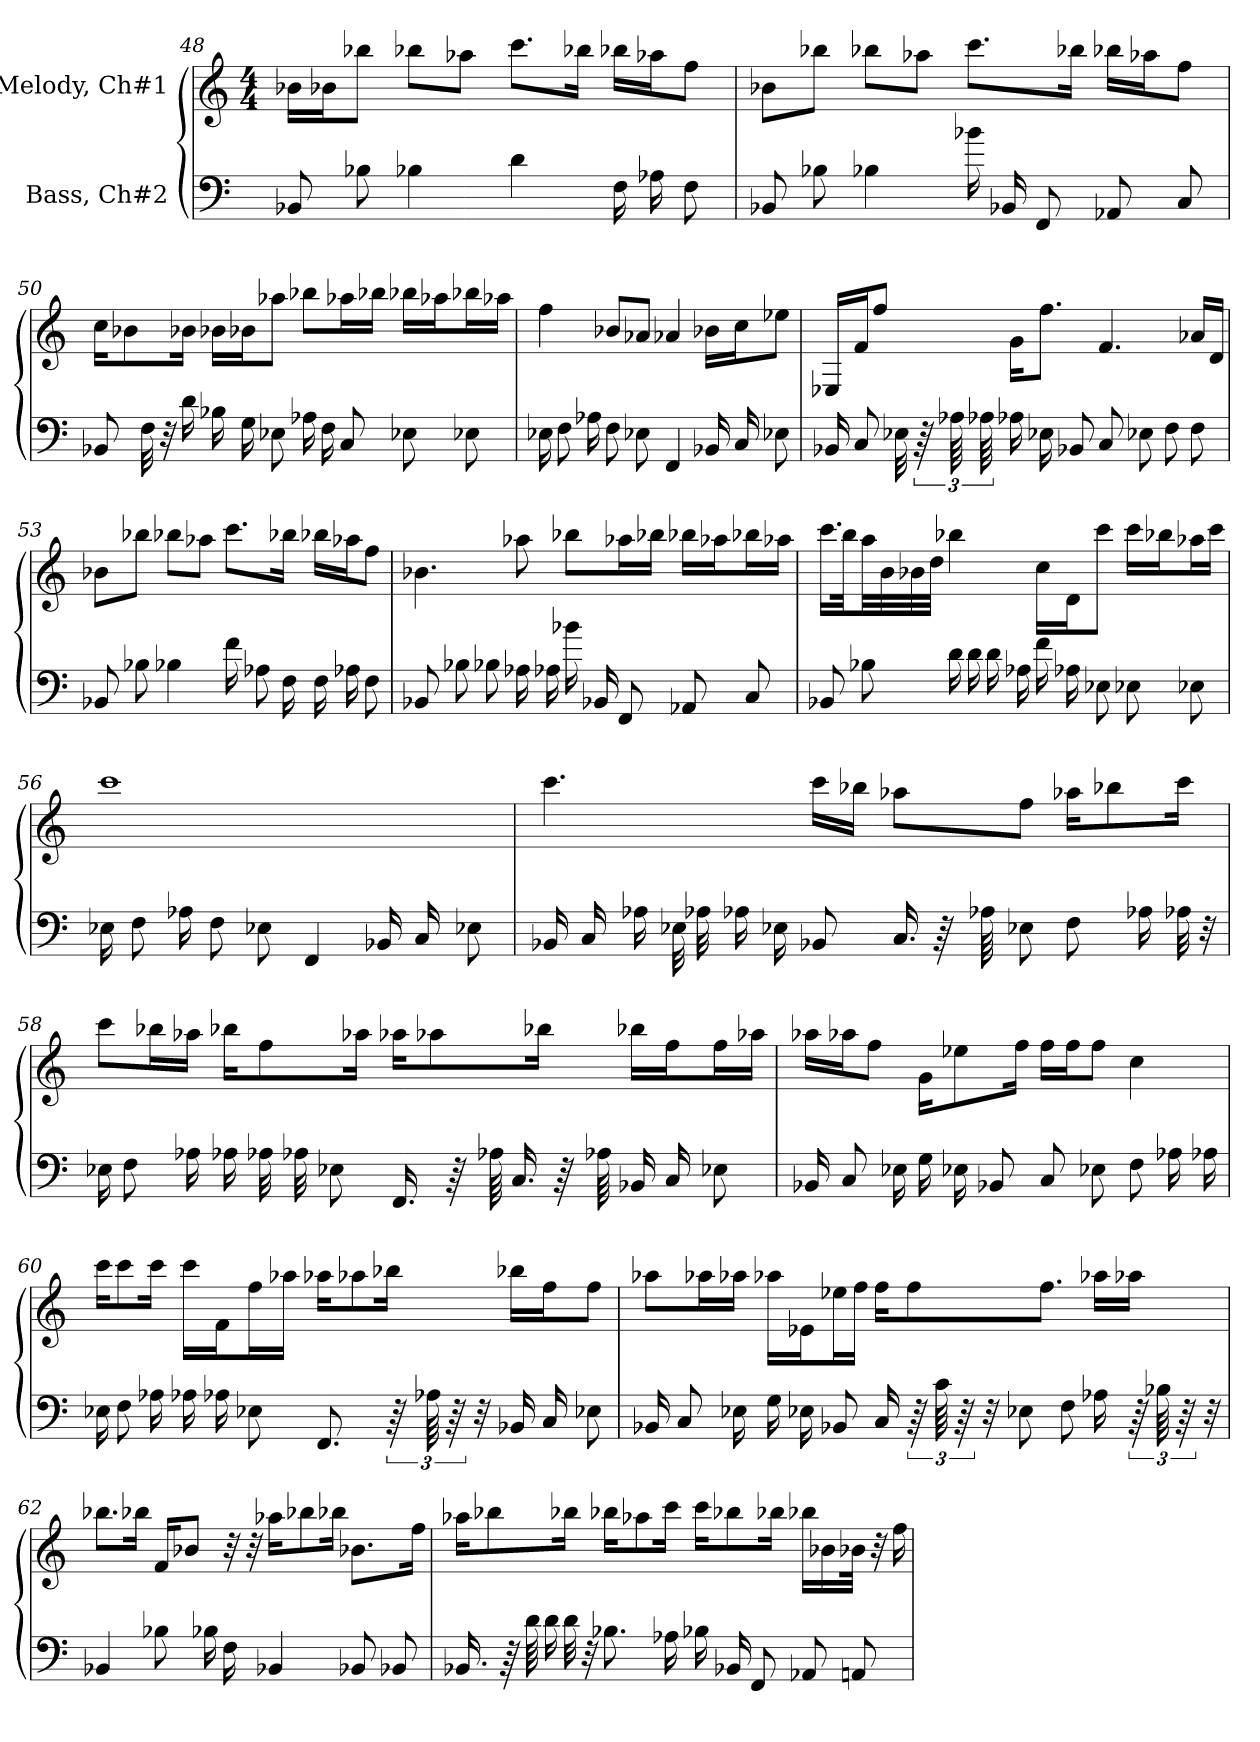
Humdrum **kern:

**kern	**kern
*part2	*part1
*staff2	*staff1
*I"Bass, Ch#2	*I"Melody, Ch#1
*clefF4	*
*	*M4/4
=48	=48
8BB-X	16b-XLL
.	16b-XJ
8B-X	8bb-XJ
4B-X	8bb-XL
.	8aa-XJ
4d	8.cccL
.	16bb-XJk
16F	16bb-XLL
16A-X	16aa-XJ
8F	8ffJ
=49	=49
8BB-X	8b-XL
8B-X	8bb-XJ
4B-X	8bb-XL
.	8aa-XJ
16b-X	8.cccL
16BB-X	.
8FF	.
.	16bb-XJk
8AA-X	16bb-XLL
.	16aa-XJ
8C	8ffJ
=50	=50
8BB-X	16ccKL
.	8b-X
32F	.
32r	.
16d	16b-XJk
16B-X	16b-XLL
16G	16b-XJ
8E-X	8aa-XJ
16A-X	8bb-XL
16F	.
8C	16aa-XL
.	16bb-XJJ
8E-X	16bb-XLL
.	16aa-XJ
8E-X	16bb-XL
.	16aa-XJJ
=51	=51
16E-X	4ff
8F	.
16A-X	.
8F	8b-XL
8E-X	8a-XJ
4FF	4a-X
16BB-X	16b-XLL
16C	16ccJ
8E-X	8ee-XJ
=52	=52
16BB-X	16E-XLL
8C	16fJ
.	8ffJ
32E-X	.
96r	.
96A-X	.
96A-X	.
16A-X	16gKL
16E-X	8.ffJ
8BB-X	.
8C	4.f
8E-X	.
8F	.
8F	16a-XLL
.	16dJJ
=53	=53
8BB-X	8b-XL
8B-X	8bb-XJ
4B-X	8bb-XL
.	8aa-XJ
16f	8.cccL
8A-X	.
16F	16bb-XJk
16F	16bb-XLL
16A-X	16aa-XJ
8F	8ffJ
=54	=54
8BB-X	4.b-X
8B-X	.
8B-X	.
16A-X	8aa-X
16A-X	.
16b-X	8bb-XL
16BB-X	.
8FF	16aa-XL
.	16bb-XJJ
8AA-X	16bb-XLL
.	16aa-XJ
8C	16bb-XL
.	16aa-XJJ
=55	=55
8BB-X	16.cccLL
.	32bbJk
8B-X	32aaLL
.	32b
.	32b-X
.	32ddJJJ
16d	4bb-X
16d	.
16d	.
16A-X	.
16f	16ccLL
16A-X	16dJ
8E-X	8cccJ
8E-X	16cccLL
.	16bb-XJ
8E-X	16aa-XL
.	16cccJJ
=56	=56
16E-X	1ccc
8F	.
16A-X	.
8F	.
8E-X	.
4FF	.
16BB-X	.
16C	.
8E-X	.
=57	=57
16BB-X	4.ccc
16C	.
16A-X	.
32E-X	.
32A-X	.
16A-X	.
16E-X	.
8BB-X	16cccLL
.	16bb-XJJ
16.C	8aa-XL
64r	.
64A-X	.
8E-X	8ffJ
8F	16aa-XKL
.	8bb-X
16A-X	.
32A-X	16cccJk
32r	.
=58	=58
16E-X	8cccL
8F	.
.	16bb-XL
16A-X	16aa-XJJ
16A-X	16bb-XKL
32A-X	8ff
32A-X	.
8E-X	.
.	16aa-XJk
16.FF	16aa-XKL
.	8aa-X
64r	.
64A-X	.
16.C	.
.	16bb-XJk
64r	.
64A-X	.
16BB-X	16bb-XLL
16C	16ffJ
8E-X	16ffL
.	16aa-XJJ
=59	=59
16BB-X	16aa-XLL
8C	16aa-XJ
.	8ffJ
16E-X	.
16G	16gKL
16E-X	8ee-X
8BB-X	.
.	16ffJk
8C	16ffLL
.	16ffJ
8E-X	8ffJ
8F	4cc
16A-X	.
16A-X	.
=60	=60
16E-X	16cccKL
8F	8ccc
16A-X	16cccJk
16A-X	16cccLL
16A-X	16fJ
8E-X	16ffL
.	16aa-XJJ
8.FF	16aa-XKL
.	8aa-X
96r	16bb-XJk
96A-X	.
96r	.
32r	.
16BB-X	16bb-XLL
16C	16ffJ
8E-X	8ffJ
=61	=61
16BB-X	8aa-XL
8C	.
.	16aa-XL
16E-X	16aa-XJJ
16G	16aa-XLL
16E-X	16e-XJ
8BB-X	16ee-XL
.	16ffJJ
16C	16ffKL
96r	8ff
96c	.
96r	.
32r	.
8E-X	.
.	8.ffJ
8F	.
16A-X	16aa-XLL
96r	16aa-XJJ
96B-X	.
96r	.
32r	.
=62	=62
4BB-X	8.bb-XL
.	16bb-XJk
8B-X	16fKL
.	8b-XJ
16B-X	.
16F	32r
.	32r
4BB-X	16aa-XKL
.	8bb-X
.	16bb-XJk
8BB-X	8.b-XL
8BB-X	.
.	16ffJk
=63	=63
16.BB-X	16aa-XKL
.	8bb-X
64r	.
64d	.
16d	.
32d	16bb-XJk
32r	.
8.B-X	16bb-XKL
.	8aa-X
16A-X	16cccJk
16B-X	16cccKL
16BB-X	8bb-X
8FF	.
.	16bb-XJk
8AA-X	16bb-XLL
.	16b-X
8AA	32b-XJJk
.	32r
.	16ff
=	=
*-	*-
